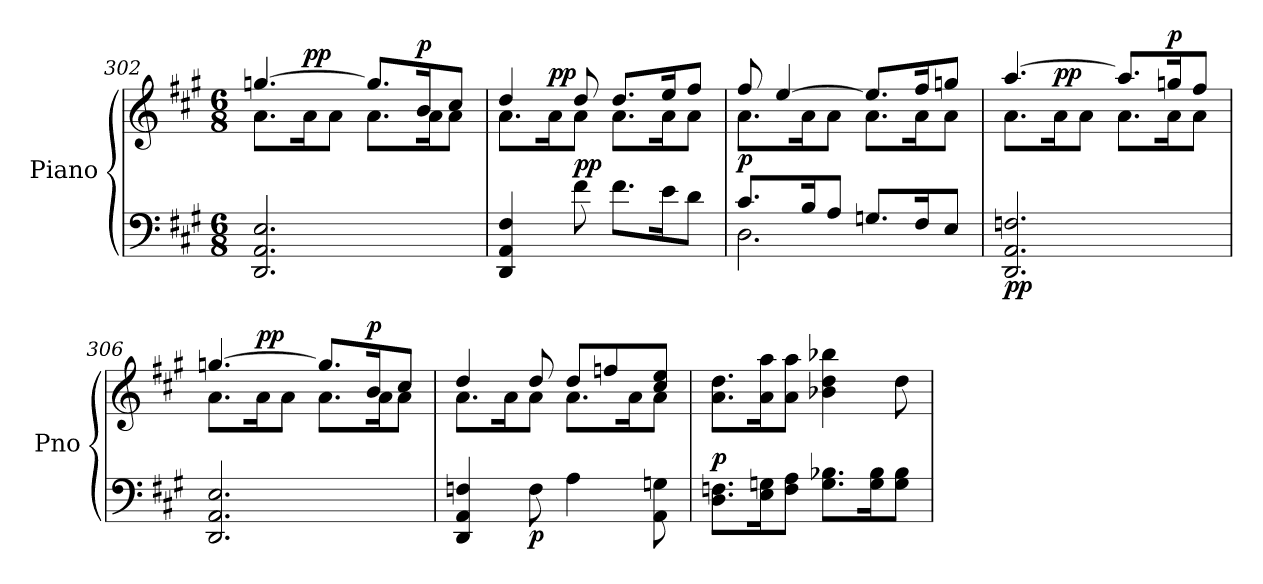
**kern	**kern	**dynam
*part1	*part1	*part1
*staff2	*staff1	*staff1/2
*I"Piano	*	*
*I'Pno	*	*
*clefF4	*clefG2	*
*k[f#c#g#]	*k[f#c#g#]	*
*M6/8	*M6/8	*
=302	=302	=302
*	*^	*
2.DD/ 2.AA/ 2.E/	[4.ggn/	8.a\L	.
!	!	!	!LO:DY:a
.	.	16a\K	pp
.	.	8a\J	.
.	8.gg/L]	8.a\L	.
!	!	!	!LO:DY:a
.	16b/K	16a\K	p
.	8cc#/J	8a\J	.
!!LO:PB:g=z	!!
=303	=303	=303	=303
4DD/ 4AA/ 4F#/	4dd/	8.a\L	.
!	!	!	!LO:DY:a
.	.	16a\K	pp
!	!	!	!LO:DY:a=2
!	!	!	!LO:DY:n=1:a
8f#\	8dd/	8a\J	p p
8.f#\L	8.dd/L	8.a\L	.
16e\K	16ee/K	16a\K	.
8d\J	8ff#/J	8a\J	.
=304	=304	=304	=304
*^	*	*	*
!	!	!	!	!LO:DY:b
8.c#/L	2.D\	8ff#/	8.a\L	p
.	.	[4ee/	.	.
16B/K	.	.	16a\K	.
8A/J	.	.	8a\J	.
8.Gn/L	.	8.ee/L]	8.a\L	.
16F#/K	.	16ff#/K	16a\K	.
8E/J	.	8ggn/J	8a\J	.
*v	*v	*	*	*
=305	=305	=305	=305
!	!	!	!LO:DY:b=2
2.DD/ 2.AA/ 2.Fn/	[4.aa/	8.a\L	pp
!	!	!	!LO:DY:a
.	.	16a\K	pp
.	.	8a\J	.
.	8.aa/L]	8.a\L	.
!	!	!	!LO:DY:a
.	16ggn/K	16a\K	p
.	8ff#/J	8a\J	.
=306	=306	=306	=306
2.DD/ 2.AA/ 2.E/	[4.ggn/	8.a\L	.
!	!	!	!LO:DY:a
.	.	16a\K	pp
.	.	8a\J	.
.	8.gg/L]	8.a\L	.
!	!	!	!LO:DY:a
.	16b/K	16a\K	p
.	8cc#/J	8a\J	.
=307	=307	=307	=307
4DD/ 4AA/ 4Fn/	4dd/	8.a\L	.
.	.	16a\K	.
!	!	!	!LO:DY:b=2
8F\	8dd/	8a\J	p
4A\	8dd/L	8.a\L	.
.	8ffn/	.	.
.	.	16a\K	.
8AA\ 8Gn\	8cc#/ 8ee/J	8a\J	.
!!LO:LB:g=z
=308	=308	=308	=308
!	!	!	!LO:DY:a=2
*	*v	*v	*
8.D\ 8.Fn\L	8.a\ 8.dd\L	p
16E\ 16Gn\K	16a\ 16aa\K	.
8F\ 8A\J	8a\ 8aa\J	.
8.G\ 8.B-X\L	4b-X\ 4dd\ 4bb-X\	.
16G\ 16B-\K	.	.
8G\ 8B-\J	8dd\	.
=	=	=
*-	*-	*-
